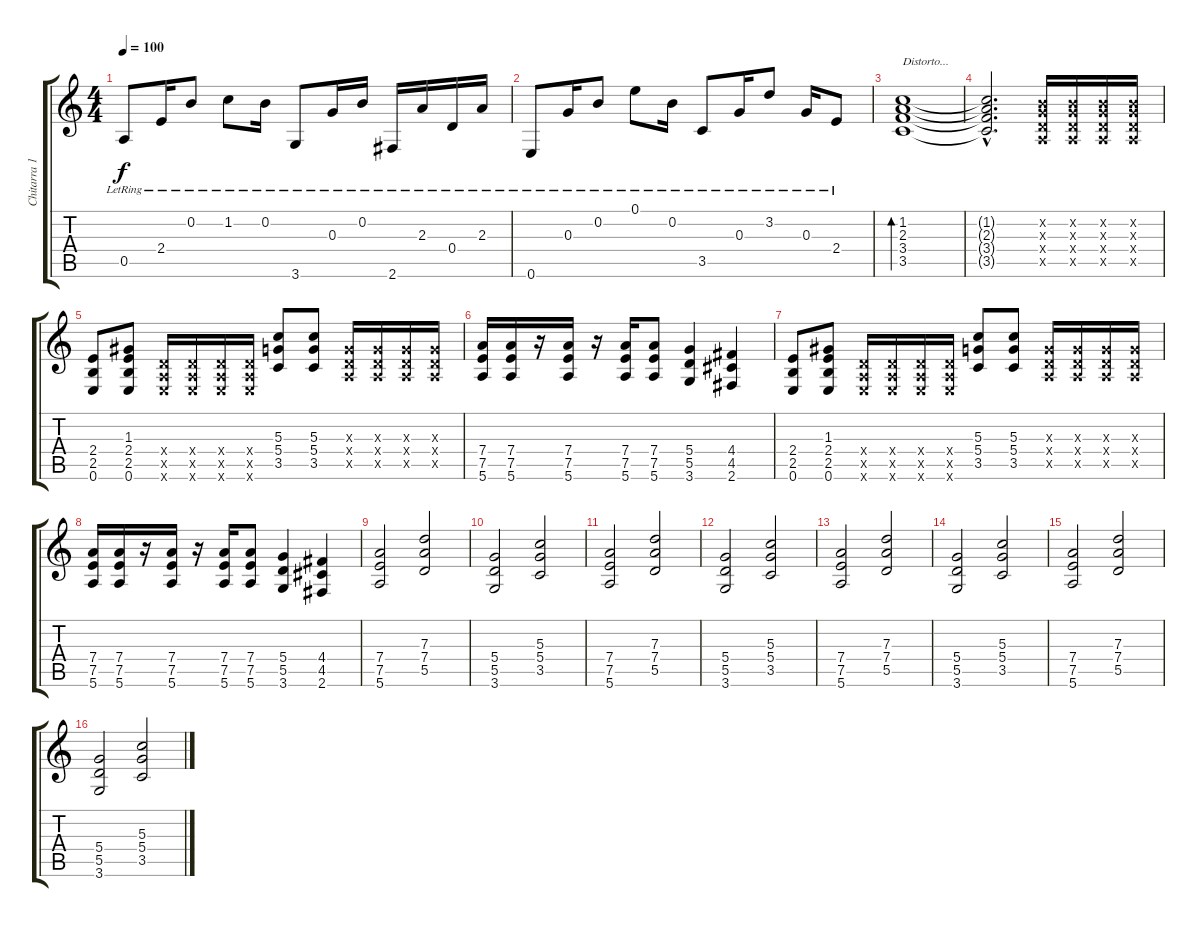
\track ("Chitarra 1" "Chitarra 1") {instrument distortionguitar}
\staff {score tabs}
\tuning (E4 B3 G3 D3 A2 E2) {hide}
\ts (4 4)
\tempo 100
\clef g2
\ks c
0.5{lr}.8{dy f} 2.4{lr}.16 0.2{lr}.8 1.2{lr}.8 0.2{lr}.16 3.6{lr}.8 0.3{lr}.16 0.2{lr}.16 2.6{lr}.16 2.3{lr}.16 0.4{lr}.16 2.3{lr}.16 |
0.6{lr}.8 0.3{lr}.16 0.2{lr}.8 0.1{lr}.8 0.2{lr}.16 3.5{lr}.8 0.3{lr}.16 3.2{lr}.8 0.3{lr}.16 2.4{lr}.8 |
(1.2 2.3 3.4 3.5).1{bd 60 txt "Distorto..." instrument distortionguitar} |
(1.2{hac t} 2.3{hac t} 3.4{hac t} 3.5{hac t}).2{d} (0.2{x} 0.3{x} 0.4{x} 0.5{x}).16 (0.2{x} 0.3{x} 0.4{x} 0.5{x}).16 (0.2{x} 0.3{x} 0.4{x} 0.5{x}).16 (0.2{x} 0.3{x} 0.4{x} 0.5{x}).16 |
(2.4 2.5 0.6).8 (1.3 2.4 2.5 0.6).8 (0.4{x} 0.5{x} 0.6{x}).16 (0.4{x} 0.5{x} 0.6{x}).16 (0.4{x} 0.5{x} 0.6{x}).16 (0.4{x} 0.5{x} 0.6{x}).16 (5.3 5.4 3.5).8 (5.3 5.4 3.5).8 (0.3{x} 0.4{x} 0.5{x}).16 (0.3{x} 0.4{x} 0.5{x}).16 (0.3{x} 0.4{x} 0.5{x}).16 (0.3{x} 0.4{x} 0.5{x}).16 |
(7.4 7.5 5.6).16 (7.4 7.5 5.6).16 r.16 (7.4 7.5 5.6).16 r.16 (7.4 7.5 5.6).16 (7.4 7.5 5.6).8 (5.4 5.5 3.6).4 (4.4 4.5 2.6).4 |
(2.4 2.5 0.6).8 (1.3 2.4 2.5 0.6).8 (0.4{x} 0.5{x} 0.6{x}).16 (0.4{x} 0.5{x} 0.6{x}).16 (0.4{x} 0.5{x} 0.6{x}).16 (0.4{x} 0.5{x} 0.6{x}).16 (5.3 5.4 3.5).8 (5.3 5.4 3.5).8 (0.3{x} 0.4{x} 0.5{x}).16 (0.3{x} 0.4{x} 0.5{x}).16 (0.3{x} 0.4{x} 0.5{x}).16 (0.3{x} 0.4{x} 0.5{x}).16 |
(7.4 7.5 5.6).16 (7.4 7.5 5.6).16 r.16 (7.4 7.5 5.6).16 r.16 (7.4 7.5 5.6).16 (7.4 7.5 5.6).8 (5.4 5.5 3.6).4 (4.4 4.5 2.6).4 |
(7.4 7.5 5.6).2 (7.3 7.4 5.5).2 |
(5.4 5.5 3.6).2 (5.3 5.4 3.5).2 |
(7.4 7.5 5.6).2 (7.3 7.4 5.5).2 |
(5.4 5.5 3.6).2 (5.3 5.4 3.5).2 |
(7.4 7.5 5.6).2 (7.3 7.4 5.5).2 |
(5.4 5.5 3.6).2 (5.3 5.4 3.5).2 |
(7.4 7.5 5.6).2 (7.3 7.4 5.5).2 |
(5.4 5.5 3.6).2 (5.3 5.4 3.5).2
